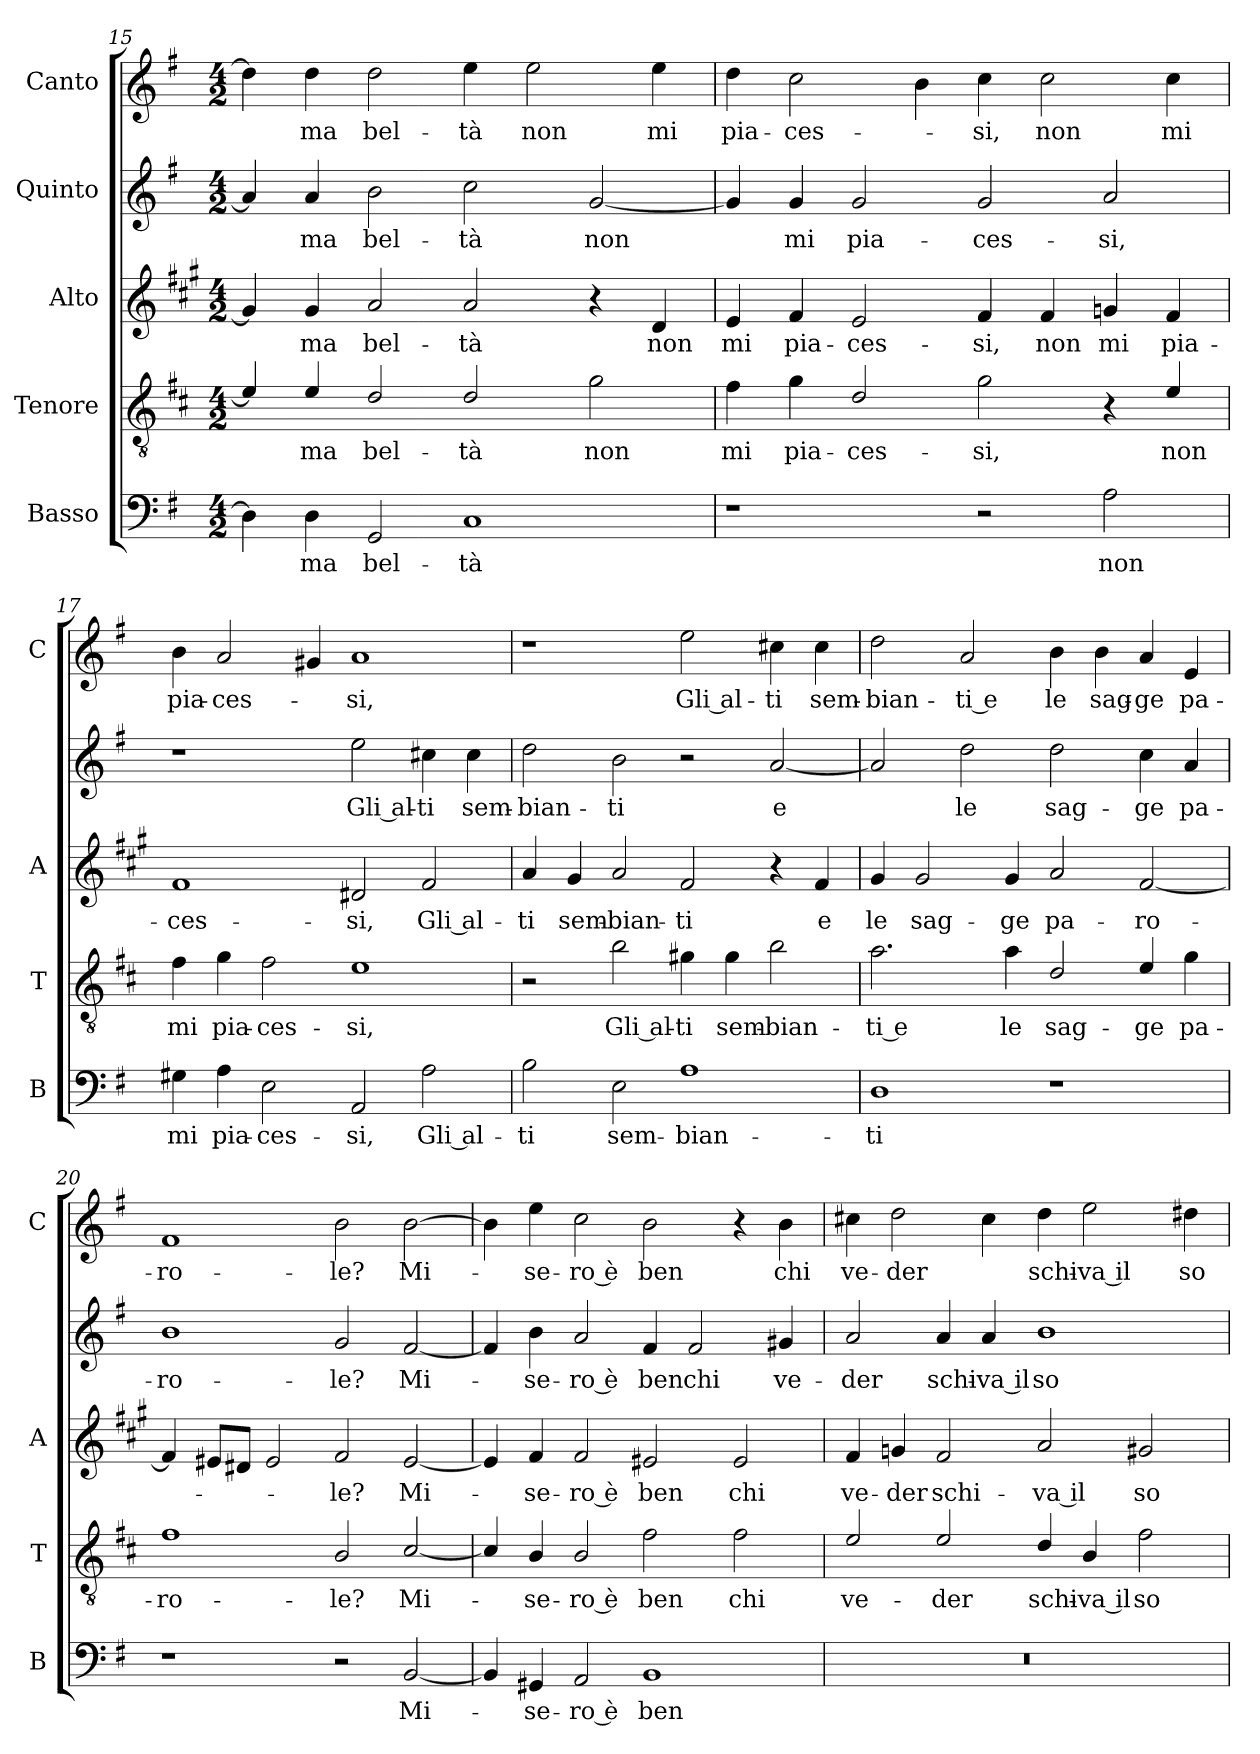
**kern	**text	**kern	**text	**kern	**text	**kern	**text	**kern	**text
*part5	*part5	*part4	*part4	*part3	*part3	*part2	*part2	*part1	*part1
*staff5	*staff5	*staff4	*staff4	*staff3	*staff3	*staff2	*staff2	*staff1	*staff1
*I"Basso	*	*I"Tenore	*	*I"Alto	*	*I"Quinto	*	*I"Canto	*
*I'B	*	*I'T	*	*I'A	*	*	*	*I'C	*
!!LO:LB:g=z
*clefF4	*	*clefGv2	*	*clefG2	*	*clefG2	*	*clefG2	*
*	*	*ITrd4c7	*	*ITrd1c2	*	*	*	*	*
*k[f#]	*	*k[f#]	*	*k[f#]	*	*k[f#]	*	*k[f#]	*
*G:	*	*G:	*	*G:	*	*G:	*	*G:	*
*M4/2	*	*M4/2	*	*M4/2	*	*M4/2	*	*M4/2	*
=15	=15	=15	=15	=15	=15	=15	=15	=15	=15
4D\]	.	4A/]	.	4f#/]	.	4a/]	.	4dd\]	.
!	!LO:LY:b	!	!LO:LY:b	!	!LO:LY:b	!	!LO:LY:b	!	!LO:LY:b
4D\	-ma	4A/	-ma	4f#/	-ma	4a/	-ma	4dd\	-ma
!	!LO:LY:b	!	!LO:LY:b	!	!LO:LY:b	!	!LO:LY:b	!	!LO:LY:b
2GG/	bel-	2G/	bel-	2g/	bel-	2b\	bel-	2dd\	bel-
!	!LO:LY:b	!	!LO:LY:b	!	!LO:LY:b	!	!LO:LY:b	!	!LO:LY:b
1C	-tà	2G/	-tà	2g/	-tà	2cc\	-tà	4ee\	-tà
!	!	!	!	!	!	!	!	!	!LO:LY:b
.	.	.	.	.	.	.	.	2ee\	non
!	!	!	!LO:LY:b	!	!	!	!LO:LY:b	!	!
.	.	2c\	non	4r	.	[2g/	non	.	.
!	!	!	!	!	!LO:LY:b	!	!	!	!LO:LY:b
.	.	.	.	4c/	non	.	.	4ee\	mi
=16	=16	=16	=16	=16	=16	=16	=16	=16	=16
!	!	!	!LO:LY:b	!	!LO:LY:b	!	!	!	!LO:LY:b
1r	.	4B\	mi	4d/	mi	4g/]	.	4dd\	pia-
!	!	!	!LO:LY:b	!	!LO:LY:b	!	!LO:LY:b	!	!LO:LY:b
.	.	4c\	pia-	4e/	pia-	4g/	mi	2cc\	-ces-
!	!	!	!LO:LY:b	!	!LO:LY:b	!	!LO:LY:b	!	!
.	.	2G/	-ces-	2d/	-ces-	2g/	pia-	.	.
.	.	.	.	.	.	.	.	4b\	.
!	!	!	!LO:LY:b	!	!LO:LY:b	!	!LO:LY:b	!	!LO:LY:b
2r	.	2c\	-si,	4e/	-si,	2g/	-ces-	4cc\	-si,
!	!	!	!	!	!LO:LY:b	!	!	!	!LO:LY:b
.	.	.	.	4e/	non	.	.	2cc\	non
!	!LO:LY:b	!	!	!	!LO:LY:b	!	!LO:LY:b	!	!
2A\	non	4r	.	4fn/	mi	2a/	-si,	.	.
!	!	!	!LO:LY:b	!	!LO:LY:b	!	!	!	!LO:LY:b
.	.	4A/	non	4e/	pia-	.	.	4cc\	mi
=17	=17	=17	=17	=17	=17	=17	=17	=17	=17
!	!LO:LY:b	!	!LO:LY:b	!	!LO:LY:b	!	!	!	!LO:LY:b
4G#X\	mi	4B\	mi	1e	-ces-	1r	.	4b\	pia-
!	!LO:LY:b	!	!LO:LY:b	!	!	!	!	!	!LO:LY:b
4A\	pia-	4c\	pia-	.	.	.	.	2a/	-ces-
!	!LO:LY:b	!	!LO:LY:b	!	!	!	!	!	!
2E\	-ces-	2B\	-ces-	.	.	.	.	.	.
.	.	.	.	.	.	.	.	4g#X/	.
!	!LO:LY:b	!	!LO:LY:b	!	!LO:LY:b	!	!LO:LY:b	!	!LO:LY:b
2AA/	-si,	1A	-si,	2c#X/	-si,	2ee\	Gli al-	1a	-si,
!	!LO:LY:b	!	!	!	!LO:LY:b	!	!LO:LY:b	!	!
2A\	Gli al-	.	.	2e/	Gli al-	4cc#X\	-ti	.	.
!	!	!	!	!	!	!	!LO:LY:b	!	!
.	.	.	.	.	.	4cc#\	sem-	.	.
=18	=18	=18	=18	=18	=18	=18	=18	=18	=18
!	!LO:LY:b	!	!	!	!LO:LY:b	!	!LO:LY:b	!	!
2B\	-ti	2r	.	4g/	-ti	2dd\	-bian-	1r	.
!	!	!	!	!	!LO:LY:b	!	!	!	!
.	.	.	.	4f#/	sem-	.	.	.	.
!	!LO:LY:b	!	!LO:LY:b	!	!LO:LY:b	!	!LO:LY:b	!	!
2E\	sem-	2e\	Gli al-	2g/	-bian-	2b\	-ti	.	.
!	!LO:LY:b	!	!LO:LY:b	!	!LO:LY:b	!	!	!	!LO:LY:b
1A	-bian-	4c#X\	-ti	2e/	-ti	2r	.	2ee\	Gli al-
!	!	!	!LO:LY:b	!	!	!	!	!	!
.	.	4c#\	sem-	.	.	.	.	.	.
!	!	!	!LO:LY:b	!	!	!	!LO:LY:b	!	!LO:LY:b
.	.	2e\	-bian-	4r	.	[2a/	e	4cc#X\	-ti
!	!	!	!	!	!LO:LY:b	!	!	!	!LO:LY:b
.	.	.	.	4e/	e	.	.	4cc#\	sem-
!!LO:LB:g=z
=19	=19	=19	=19	=19	=19	=19	=19	=19	=19
!	!LO:LY:b	!	!LO:LY:b	!	!LO:LY:b	!	!	!	!LO:LY:b
1D	-ti	2.d\	-ti e	4f#/	le	2a/]	.	2dd\	-bian-
!	!	!	!	!	!LO:LY:b	!	!	!	!
.	.	.	.	2f#/	sag-	.	.	.	.
!	!	!	!	!	!	!	!LO:LY:b	!	!LO:LY:b
.	.	.	.	.	.	2dd\	le	2a/	-ti e
!	!	!	!LO:LY:b	!	!LO:LY:b	!	!	!	!
.	.	4d\	le	4f#/	-ge	.	.	.	.
!	!	!	!LO:LY:b	!	!LO:LY:b	!	!LO:LY:b	!	!LO:LY:b
1r	.	2G/	sag-	2g/	pa-	2dd\	sag-	4b\	le
!	!	!	!	!	!	!	!	!	!LO:LY:b
.	.	.	.	.	.	.	.	4b\	sag-
!	!	!	!LO:LY:b	!	!LO:LY:b	!	!LO:LY:b	!	!LO:LY:b
.	.	4A/	-ge	[2e/	-ro-	4cc\	-ge	4a/	-ge
!	!	!	!LO:LY:b	!	!	!	!LO:LY:b	!	!LO:LY:b
.	.	4c\	pa-	.	.	4a/	pa-	4e/	pa-
=20	=20	=20	=20	=20	=20	=20	=20	=20	=20
!	!	!	!LO:LY:b	!	!	!	!LO:LY:b	!	!LO:LY:b
1r	.	1B	-ro-	4e/]	.	1b	-ro-	1f#	-ro-
.	.	.	.	8d#X/L	.	.	.	.	.
.	.	.	.	8c#X/J	.	.	.	.	.
.	.	.	.	2d#/	.	.	.	.	.
!	!	!	!LO:LY:b	!	!LO:LY:b	!	!LO:LY:b	!	!LO:LY:b
2r	.	2E/	-le?	2e/	-le?	2g/	-le?	2b\	-le?
!	!LO:LY:b	!	!LO:LY:b	!	!LO:LY:b	!	!LO:LY:b	!	!LO:LY:b
[2BB/	Mi-	[2F#/	Mi-	[2d#/	Mi-	[2f#/	Mi-	[2b\	Mi-
=21	=21	=21	=21	=21	=21	=21	=21	=21	=21
4BB/]	.	4F#/]	.	4d#/]	.	4f#/]	.	4b\]	.
!	!LO:LY:b	!	!LO:LY:b	!	!LO:LY:b	!	!LO:LY:b	!	!LO:LY:b
4GG#X/	-se-	4E/	-se-	4e/	-se-	4b\	-se-	4ee\	-se-
!	!LO:LY:b	!	!LO:LY:b	!	!LO:LY:b	!	!LO:LY:b	!	!LO:LY:b
2AA/	-ro è	2E/	-ro è	2e/	-ro è	2a/	-ro è	2cc\	-ro è
!	!LO:LY:b	!	!LO:LY:b	!	!LO:LY:b	!	!LO:LY:b	!	!LO:LY:b
1BB	ben	2B\	ben	2d#X/	ben	4f#/	ben	2b\	ben
!	!	!	!	!	!	!	!LO:LY:b	!	!
.	.	.	.	.	.	2f#/	chi	.	.
!	!	!	!LO:LY:b	!	!LO:LY:b	!	!	!	!
.	.	2B\	chi	2d#/	chi	.	.	4r	.
!	!	!	!	!	!	!	!LO:LY:b	!	!LO:LY:b
.	.	.	.	.	.	4g#X/	ve-	4b\	chi
=22	=22	=22	=22	=22	=22	=22	=22	=22	=22
!	!	!	!LO:LY:b	!	!LO:LY:b	!	!LO:LY:b	!	!LO:LY:b
0r	.	2A/	ve-	4e/	ve-	2a/	-der	4cc#X\	ve-
!	!	!	!	!	!LO:LY:b	!	!	!	!LO:LY:b
.	.	.	.	4fn/	-der	.	.	2dd\	-der
!	!	!	!LO:LY:b	!	!LO:LY:b	!	!LO:LY:b	!	!
.	.	2A/	-der	2e/	schi-	4a/	schi-	.	.
!	!	!	!	!	!	!	!LO:LY:b	!	!
.	.	.	.	.	.	4a/	-va il	4cc#\	.
!	!	!	!LO:LY:b	!	!LO:LY:b	!	!LO:LY:b	!	!LO:LY:b
.	.	4G/	schi-	2g/	-va il	1b	so-	4dd\	schi-
!	!	!	!LO:LY:b	!	!	!	!	!	!LO:LY:b
.	.	4E/	-va il	.	.	.	.	2ee\	-va il
!	!	!	!LO:LY:b	!	!LO:LY:b	!	!	!	!
.	.	2B\	so-	2f#X/	so-	.	.	.	.
!	!	!	!	!	!	!	!	!	!LO:LY:b
.	.	.	.	.	.	.	.	4dd#X\	so-
=	=	=	=	=	=	=	=	=	=
*-	*-	*-	*-	*-	*-	*-	*-	*-	*-
